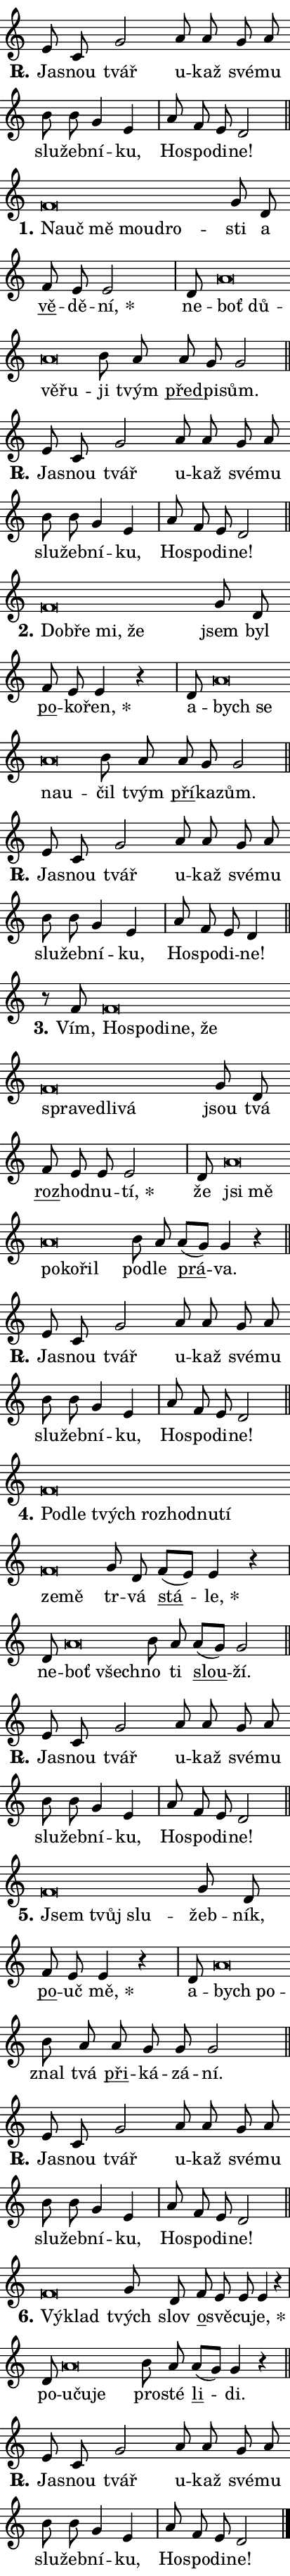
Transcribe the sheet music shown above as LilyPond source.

\version "2.22.1"
\header { tagline = "" }
\paper {
  indent = 0\cm
  top-margin = 0\cm
  right-margin = 0\cm
  bottom-margin = 0\cm
  left-margin = 0\cm
  paper-width = 7\cm
  page-breaking = #ly:one-page-breaking
  system-system-spacing.basic-distance = #11
  score-system-spacing.basic-distance = #11
  ragged-last = ##f
}


%% Author: Thomas Morley
%% https://lists.gnu.org/archive/html/lilypond-user/2020-05/msg00002.html
#(define (line-position grob)
"Returns position of @var[grob} in current system:
   @code{'start}, if at first time-step
   @code{'end}, if at last time-step
   @code{'middle} otherwise
"
  (let* ((col (ly:item-get-column grob))
         (ln (ly:grob-object col 'left-neighbor))
         (rn (ly:grob-object col 'right-neighbor))
         (col-to-check-left (if (ly:grob? ln) ln col))
         (col-to-check-right (if (ly:grob? rn) rn col))
         (break-dir-left
           (and
             (ly:grob-property col-to-check-left 'non-musical #f)
             (ly:item-break-dir col-to-check-left)))
         (break-dir-right
           (and
             (ly:grob-property col-to-check-right 'non-musical #f)
             (ly:item-break-dir col-to-check-right))))
        (cond ((eqv? 1 break-dir-left) 'start)
              ((eqv? -1 break-dir-right) 'end)
              (else 'middle))))

#(define (tranparent-at-line-position vctor)
  (lambda (grob)
  "Relying on @code{line-position} select the relevant enry from @var{vctor}.
Used to determine transparency,"
    (case (line-position grob)
      ((end) (not (vector-ref vctor 0)))
      ((middle) (not (vector-ref vctor 1)))
      ((start) (not (vector-ref vctor 2))))))

noteHeadBreakVisibility =
#(define-music-function (break-visibility)(vector?)
"Makes @code{NoteHead}s transparent relying on @var{break-visibility}"
#{
  \override NoteHead.transparent =
    #(tranparent-at-line-position break-visibility)
#})

#(define delete-ledgers-for-transparent-note-heads
  (lambda (grob)
    "Reads whether a @code{NoteHead} is transparent.
If so this @code{NoteHead} is removed from @code{'note-heads} from
@var{grob}, which is supposed to be @code{LedgerLineSpanner}.
As a result ledgers are not printed for this @code{NoteHead}"
    (let* ((nhds-array (ly:grob-object grob 'note-heads))
           (nhds-list
             (if (ly:grob-array? nhds-array)
                 (ly:grob-array->list nhds-array)
                 '()))
           ;; Relies on the transparent-property being done before
           ;; Staff.LedgerLineSpanner.after-line-breaking is executed.
           ;; This is fragile ...
           (to-keep
             (remove
               (lambda (nhd)
                 (ly:grob-property nhd 'transparent #f))
               nhds-list)))
      ;; TODO find a better method to iterate over grob-arrays, similiar
      ;; to filter/remove etc for lists
      ;; For now rebuilt from scratch
      (set! (ly:grob-object grob 'note-heads)  '())
      (for-each
        (lambda (nhd)
          (ly:pointer-group-interface::add-grob grob 'note-heads nhd))
        to-keep))))

hideNotes = {
  \noteHeadBreakVisibility #begin-of-line-visible
}
unHideNotes = {
  \noteHeadBreakVisibility #all-visible
}

% work-around for resetting accidentals
% https://lilypond.org/doc/v2.23/Documentation/notation/displaying-rhythms#unmetered-music
cadenzaMeasure = {
  \cadenzaOff
  \partial 1024 s1024
  \cadenzaOn
}

#(define-markup-command (accent layout props text) (markup?)
  "Underline accented syllable"
  (interpret-markup layout props
    #{\markup \override #'(offset . 4.3) \underline { #text }#}))

responsum = \markup \concat {
  "R" \hspace #-1.05 \path #0.1 #'((moveto 0 0.07) (lineto 0.9 0.8)) \hspace #0.05 "."
}

\layout {
    \context {
        \Staff
        \remove "Time_signature_engraver"
        \override LedgerLineSpanner.after-line-breaking = #delete-ledgers-for-transparent-note-heads
    }
    \context {
        \Voice {
            \override NoteHead.output-attributes = #'((class . "notehead"))
            \override Hairpin.height = #0.55
        }
    }
    \context {
        \Lyrics {
            \override StanzaNumber.output-attributes = #'((class . "stanzanumber"))
            \override LyricSpace.minimum-distance = #0.9
            \override LyricText.font-name = #"TeX Gyre Schola"
            \override LyricText.font-size = 1
            \override StanzaNumber.font-name = #"TeX Gyre Schola Bold"
            \override StanzaNumber.font-size = 1
        }
    }
}

% magnetic-lyrics.ily
%
%   written by
%     Jean Abou Samra <jean@abou-samra.fr>
%     Werner Lemberg <wl@gnu.org>
%
%   adapted by
%     Jiri Hon <jiri.hon@gmail.com>
%
% Version 2022-Apr-15

% https://www.mail-archive.com/lilypond-user@gnu.org/msg149350.html

#(define (Left_hyphen_pointer_engraver context)
   "Collect syllable-hyphen-syllable occurrences in lyrics and store
them in properties.  This engraver only looks to the left.  For
example, if the lyrics input is @code{foo -- bar}, it does the
following.

@itemize @bullet
@item
Set the @code{text} property of the @code{LyricHyphen} grob between
@q{foo} and @q{bar} to @code{foo}.

@item
Set the @code{left-hyphen} property of the @code{LyricText} grob with
text @q{foo} to the @code{LyricHyphen} grob between @q{foo} and
@q{bar}.
@end itemize

Use this auxiliary engraver in combination with the
@code{lyric-@/text::@/apply-@/magnetic-@/offset!} hook."
   (let ((hyphen #f)
         (text #f))
     (make-engraver
      (acknowledgers
       ((lyric-syllable-interface engraver grob source-engraver)
        (set! text grob)))
      (end-acknowledgers
       ((lyric-hyphen-interface engraver grob source-engraver)
        ;(when (not (grob::has-interface grob 'lyric-space-interface))
          (set! hyphen grob)));)
      ((stop-translation-timestep engraver)
       (when (and text hyphen)
         (ly:grob-set-object! text 'left-hyphen hyphen))
       (set! text #f)
       (set! hyphen #f)))))

#(define (lyric-text::apply-magnetic-offset! grob)
   "If the space between two syllables is less than the value in
property @code{LyricText@/.details@/.squash-threshold}, move the right
syllable to the left so that it gets concatenated with the left
syllable.

Use this function as a hook for
@code{LyricText@/.after-@/line-@/breaking} if the
@code{Left_@/hyphen_@/pointer_@/engraver} is active."
   (let ((hyphen (ly:grob-object grob 'left-hyphen #f)))
     (when hyphen
       (let ((left-text (ly:spanner-bound hyphen LEFT)))
         (when (grob::has-interface left-text 'lyric-syllable-interface)
           (let* ((common (ly:grob-common-refpoint grob left-text X))
                  (this-x-ext (ly:grob-extent grob common X))
                  (left-x-ext
                   (begin
                     ;; Trigger magnetism for left-text.
                     (ly:grob-property left-text 'after-line-breaking)
                     (ly:grob-extent left-text common X)))
                  ;; `delta` is the gap width between two syllables.
                  (delta (- (interval-start this-x-ext)
                            (interval-end left-x-ext)))
                  (details (ly:grob-property grob 'details))
                  (threshold (assoc-get 'squash-threshold details 0.2)))
             (when (< delta threshold)
               (let* (;; We have to manipulate the input text so that
                      ;; ligatures crossing syllable boundaries are not
                      ;; disabled.  For languages based on the Latin
                      ;; script this is essentially a beautification.
                      ;; However, for non-Western scripts it can be a
                      ;; necessity.
                      (lt (ly:grob-property left-text 'text))
                      (rt (ly:grob-property grob 'text))
                      (is-space (grob::has-interface hyphen 'lyric-space-interface))
                      (space (if is-space " " ""))
                      (space-markup (grob-interpret-markup grob " "))
                      (space-size (interval-length (ly:stencil-extent space-markup X)))
                      (extra-delta (if is-space space-size 0))
                      ;; Append new syllable.
                      (ltrt-space (if (and (string? lt) (string? rt))
                                (string-append lt space rt)
                                (make-concat-markup (list lt space rt))))
                      ;; Right-align `ltrt` to the right side.
                      (ltrt-space-markup (grob-interpret-markup
                               grob
                               (make-translate-markup
                                (cons (interval-length this-x-ext) 0)
                                (make-right-align-markup ltrt-space)))))
                 (begin
                   ;; Don't print `left-text`.
                   (ly:grob-set-property! left-text 'stencil #f)
                   ;; Set text and stencil (which holds all collected
                   ;; syllables so far) and shift it to the left.
                   (ly:grob-set-property! grob 'text ltrt-space)
                   (ly:grob-set-property! grob 'stencil ltrt-space-markup)
                   (ly:grob-translate-axis! grob (- (- delta extra-delta)) X))))))))))


#(define (lyric-hyphen::displace-bounds-first grob)
   ;; Make very sure this callback isn't triggered too early.
   (let ((left (ly:spanner-bound grob LEFT))
         (right (ly:spanner-bound grob RIGHT)))
     (ly:grob-property left 'after-line-breaking)
     (ly:grob-property right 'after-line-breaking)
     (ly:lyric-hyphen::print grob)))

squashThreshold = #0.4

\layout {
  \context {
    \Lyrics
    \consists #Left_hyphen_pointer_engraver
    \override LyricText.after-line-breaking =
      #lyric-text::apply-magnetic-offset!
    \override LyricHyphen.stencil = #lyric-hyphen::displace-bounds-first
    \override LyricText.details.squash-threshold = \squashThreshold
    \override LyricHyphen.minimum-distance = 0
    \override LyricHyphen.minimum-length = \squashThreshold
  }
}

squash = \override LyricText.details.squash-threshold = 9999
unSquash = \override LyricText.details.squash-threshold = \squashThreshold

left = \override LyricText.self-alignment-X = #LEFT
unLeft = \revert LyricText.self-alignment-X

starOffset = #(lambda (grob) 
                (let ((x_offset (ly:self-alignment-interface::aligned-on-x-parent grob)))
                  (if (= x_offset 0) 0 (+ x_offset 1.2))))

star = #(define-music-function (syllable)(string?)
"Append star separator at the end of a syllable"
#{
  \once \override LyricText.X-offset = #starOffset
  \lyricmode { \markup {
    #syllable
    \override #'((font-name . "TeX Gyre Schola Bold")) \hspace #0.2 \lower #0.65 \larger "*"
  } }
#})

starAccent = #(define-music-function (syllable)(string?)
"Append star separator at the end of a syllable and make accent"
#{
  \once \override LyricText.X-offset = #starOffset
  \lyricmode { \markup {
    \accent #syllable
    \override #'((font-name . "TeX Gyre Schola Bold")) \hspace #0.2 \lower #0.65 \larger "*"
  } }
#})

breath = #(define-music-function (syllable)(string?)
"Append breathing indicator at the end of a syllable"
#{
  \lyricmode { \markup { #syllable "+" } }
#})

optionalBreath = #(define-music-function (syllable)(string?)
"Append optional breathing indicator at the end of a syllable"
#{
  \lyricmode { \markup { #syllable "(+)" } }
#})


\score {
    <<
        \new Voice = "melody" { \cadenzaOn \key c \major \relative { e'8 c g'2 a8 a \bar "" g a \bar "" b b \bar "" g4 e \cadenzaMeasure \bar "|" a8 f e d2 \cadenzaMeasure \bar "||" \break }
\relative { f'\breve*1/16 \hideNotes \breve*1/16 \bar "" \breve*1/16 \bar "" \breve*1/16 \breve*1/16 \bar "" \unHideNotes g8 d \bar "" f e e2 \cadenzaMeasure \bar "|" d8 a'\breve*1/16 \hideNotes \breve*1/16 \bar "" \breve*1/16 \breve*1/16 \bar "" \unHideNotes b8 a \bar "" a g g2 \cadenzaMeasure \bar "||" \break }
\relative { e'8 c g'2 a8 a \bar "" g a \bar "" b b \bar "" g4 e \cadenzaMeasure \bar "|" a8 f e d2 \cadenzaMeasure \bar "||" \break }
\relative { f'\breve*1/16 \hideNotes \breve*1/16 \bar "" \breve*1/16 \breve*1/16 \bar "" \unHideNotes g8 d \bar "" f e e4 r \cadenzaMeasure \bar "|" d8 a'\breve*1/16 \hideNotes \breve*1/16 \bar "" \breve*1/16 \breve*1/16 \bar "" \unHideNotes b8 a \bar "" a g g2 \cadenzaMeasure \bar "||" \break }
\relative { e'8 c g'2 a8 a \bar "" g a \bar "" b b \bar "" g4 e \cadenzaMeasure \bar "|" a8 f e d4 \cadenzaMeasure \bar "||" \break }
\relative { r8 f'8 f\breve*1/16 \hideNotes \breve*1/16 \bar "" \breve*1/16 \bar "" \breve*1/16 \bar "" \breve*1/16 \bar "" \breve*1/16 \bar "" \breve*1/16 \bar "" \breve*1/16 \breve*1/16 \bar "" \unHideNotes g8 d \bar "" f e e e2 \cadenzaMeasure \bar "|" d8 a'\breve*1/16 \hideNotes \breve*1/16 \bar "" \breve*1/16 \bar "" \breve*1/16 \breve*1/16 \bar "" \unHideNotes b8 a \bar "" a[( g)] g4 r \cadenzaMeasure \bar "||" \break }
\relative { e'8 c g'2 a8 a \bar "" g a \bar "" b b \bar "" g4 e \cadenzaMeasure \bar "|" a8 f e d2 \cadenzaMeasure \bar "||" \break }
\relative { f'\breve*1/16 \hideNotes \breve*1/16 \bar "" \breve*1/16 \bar "" \breve*1/16 \bar "" \breve*1/16 \bar "" \breve*1/16 \bar "" \breve*1/16 \bar "" \breve*1/16 \breve*1/16 \bar "" \unHideNotes g8 d \bar "" f[( e)] e4 r \cadenzaMeasure \bar "|" d8 a'\breve*1/16 \hideNotes \breve*1/16 \bar "" \unHideNotes b8 a \bar "" a[( g)] g2 \cadenzaMeasure \bar "||" \break }
\relative { e'8 c g'2 a8 a \bar "" g a \bar "" b b \bar "" g4 e \cadenzaMeasure \bar "|" a8 f e d2 \cadenzaMeasure \bar "||" \break }
\relative { f'\breve*1/16 \hideNotes \breve*1/16 \breve*1/16 \bar "" \unHideNotes g8 d \bar "" f e e4 r \cadenzaMeasure \bar "|" d8 a'\breve*1/16 \hideNotes \breve*1/16 \bar "" \unHideNotes b8 a \bar "" a g g g2 \cadenzaMeasure \bar "||" \break }
\relative { e'8 c g'2 a8 a \bar "" g a \bar "" b b \bar "" g4 e \cadenzaMeasure \bar "|" a8 f e d2 \cadenzaMeasure \bar "||" \break }
\relative { f'\breve*1/16 \hideNotes \breve*1/16 \bar "" \unHideNotes g8 d \bar "" f e e e4 r \cadenzaMeasure \bar "|" d8 a'\breve*1/16 \hideNotes \breve*1/16 \breve*1/16 \bar "" \unHideNotes b8 a \bar "" a[( g)] g4 r \cadenzaMeasure \bar "||" \break }
\relative { e'8 c g'2 a8 a \bar "" g a \bar "" b b \bar "" g4 e \cadenzaMeasure \bar "|" a8 f e d2 \cadenzaMeasure \bar "||" \break } \bar "|." }
        \new Lyrics \lyricsto "melody" { \lyricmode { \set stanza = \responsum
Ja -- snou tvář u -- kaž své -- mu slu -- žeb -- ní -- ku, Ho -- spo -- di -- ne!
\set stanza = "1."
\left Na -- \squash uč mě moud -- ro -- \unLeft \unSquash sti a \markup \accent vě -- dě -- \star ní, ne -- \left boť \squash dů -- vě -- řu -- \unLeft \unSquash ji tvým \markup \accent před -- pi -- sům.
\set stanza = \responsum
Ja -- snou tvář u -- kaž své -- mu slu -- žeb -- ní -- ku, Ho -- spo -- di -- ne!
\set stanza = "2."
\left Dob -- \squash ře mi, že \unLeft \unSquash jsem byl \markup \accent po -- ko -- \star řen, a -- \left bych \squash se na -- u -- \unLeft \unSquash čil tvým \markup \accent pří -- ka -- zům.
\set stanza = \responsum
Ja -- snou tvář u -- kaž své -- mu slu -- žeb -- ní -- ku, Ho -- spo -- di -- ne!
\set stanza = "3."
Vím, \left Ho -- \squash spo -- di -- ne, že spra -- ved -- li -- vá \unLeft \unSquash jsou tvá \markup \accent roz -- hod -- nu -- \star tí, že \left jsi \squash mě po -- ko -- řil \unLeft \unSquash pod -- le \markup \accent prá -- va.
\set stanza = \responsum
Ja -- snou tvář u -- kaž své -- mu slu -- žeb -- ní -- ku, Ho -- spo -- di -- ne!
\set stanza = "4."
\left Pod -- \squash le tvých roz -- hod -- nu -- tí ze -- mě \unLeft \unSquash tr -- vá \markup \accent stá -- \star le, ne -- \left boť \squash všech -- \unLeft \unSquash no ti \markup \accent slou -- ží.
\set stanza = \responsum
Ja -- snou tvář u -- kaž své -- mu slu -- žeb -- ní -- ku, Ho -- spo -- di -- ne!
\set stanza = "5."
\left Jsem \squash tvůj slu -- \unLeft \unSquash žeb -- ník, \markup \accent po -- uč \star mě, a -- \left bych \squash po -- \unLeft \unSquash znal tvá \markup \accent při -- ká -- zá -- ní.
\set stanza = \responsum
Ja -- snou tvář u -- kaž své -- mu slu -- žeb -- ní -- ku, Ho -- spo -- di -- ne!
\set stanza = "6."
\left Vý -- \squash klad \unLeft \unSquash tvých slov \markup \accent o -- svě -- cu -- \star je, po -- \left u -- \squash ču -- je \unLeft \unSquash pro -- sté \markup \accent li -- di.
\set stanza = \responsum
Ja -- snou tvář u -- kaž své -- mu slu -- žeb -- ní -- ku, Ho -- spo -- di -- ne! } }
    >>
    \layout {}
}
